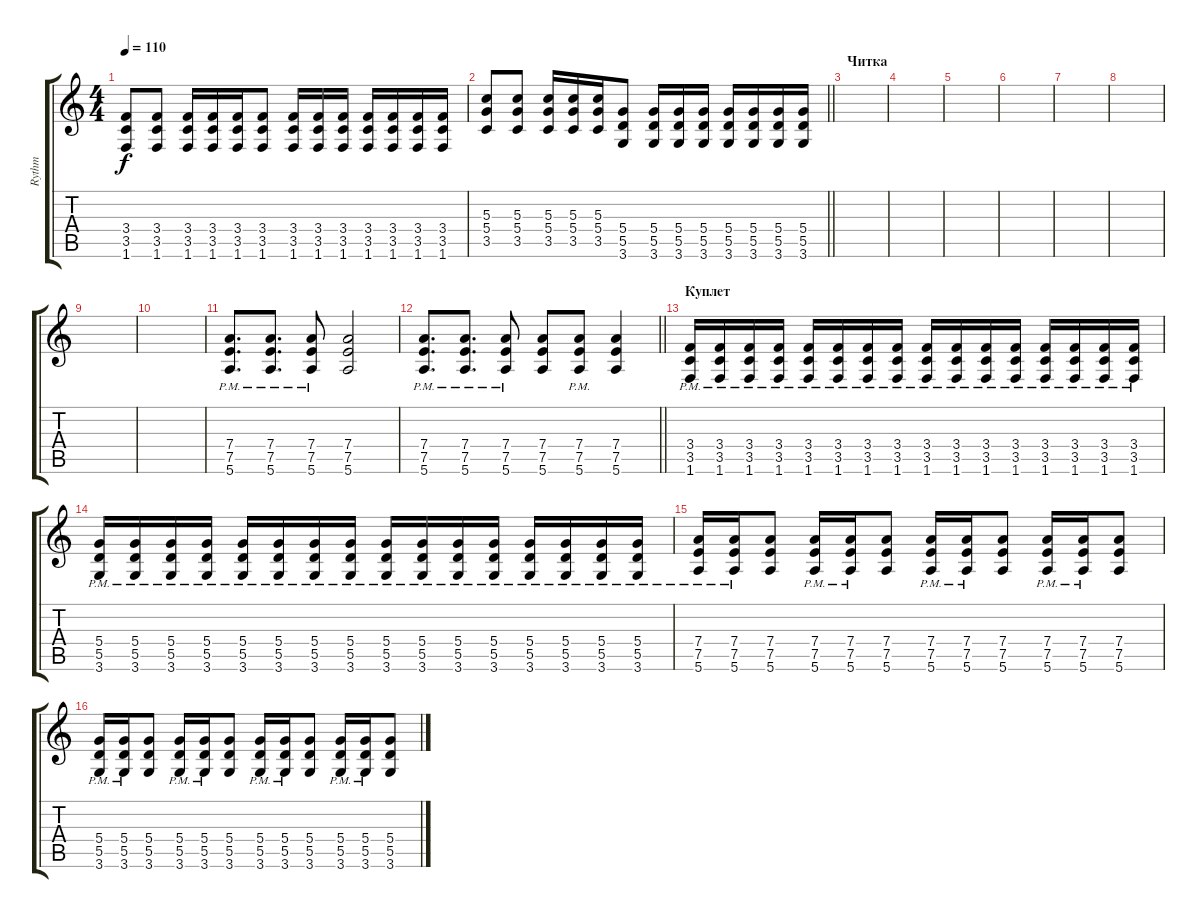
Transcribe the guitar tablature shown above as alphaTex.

\track ("Rythm" "Rythm") {instrument distortionguitar}
\staff {score tabs}
\tuning (E4 B3 G3 D3 A2 E2) {hide}
\ts (4 4)
\tempo 110
\clef g2
\ks c
(3.4 3.5 1.6).8{dy f} (3.4 3.5 1.6).8 (3.4 3.5 1.6).16 (3.4 3.5 1.6).16 (3.4 3.5 1.6).16 (3.4 3.5 1.6).8 (3.4 3.5 1.6).16 (3.4 3.5 1.6).16 (3.4 3.5 1.6).16 (3.4 3.5 1.6).16 (3.4 3.5 1.6).16 (3.4 3.5 1.6).16 (3.4 3.5 1.6).16 |
\barLineRight lightlight
(5.3 5.4 3.5).8 (5.3 5.4 3.5).8 (5.3 5.4 3.5).16 (5.3 5.4 3.5).16 (5.3 5.4 3.5).16 (5.4 5.5 3.6).8 (5.4 5.5 3.6).16 (5.4 5.5 3.6).16 (5.4 5.5 3.6).16 (5.4 5.5 3.6).16 (5.4 5.5 3.6).16 (5.4 5.5 3.6).16 (5.4 5.5 3.6).16 |
\section ("" "Читка")
|
|
|
|
|
|
|
|
(7.4{pm} 7.5{pm} 5.6{pm}).8{d} (7.4{pm} 7.5{pm} 5.6{pm}).8{d} (7.4{pm} 7.5{pm} 5.6{pm}).8 (7.4 7.5 5.6).2 |
\barLineRight lightlight
(7.4{pm} 7.5{pm} 5.6{pm}).8{d} (7.4{pm} 7.5{pm} 5.6{pm}).8{d} (7.4{pm} 7.5{pm} 5.6{pm}).8 (7.4 7.5 5.6).8 (7.4{pm} 7.5{pm} 5.6{pm}).8 (7.4 7.5 5.6).4 |
\section ("" "Куплет")
(3.4{pm} 3.5{pm} 1.6{pm}).16 (3.4{pm} 3.5{pm} 1.6{pm}).16 (3.4{pm} 3.5{pm} 1.6{pm}).16 (3.4{pm} 3.5{pm} 1.6{pm}).16 (3.4{pm} 3.5{pm} 1.6{pm}).16 (3.4{pm} 3.5{pm} 1.6{pm}).16 (3.4{pm} 3.5{pm} 1.6{pm}).16 (3.4{pm} 3.5{pm} 1.6{pm}).16 (3.4{pm} 3.5{pm} 1.6{pm}).16 (3.4{pm} 3.5{pm} 1.6{pm}).16 (3.4{pm} 3.5{pm} 1.6{pm}).16 (3.4{pm} 3.5{pm} 1.6{pm}).16 (3.4{pm} 3.5{pm} 1.6{pm}).16 (3.4{pm} 3.5{pm} 1.6{pm}).16 (3.4{pm} 3.5{pm} 1.6{pm}).16 (3.4{pm} 3.5{pm} 1.6{pm}).16 |
(5.4{pm} 5.5{pm} 3.6{pm}).16 (5.4{pm} 5.5{pm} 3.6{pm}).16 (5.4{pm} 5.5{pm} 3.6{pm}).16 (5.4{pm} 5.5{pm} 3.6{pm}).16 (5.4{pm} 5.5{pm} 3.6{pm}).16 (5.4{pm} 5.5{pm} 3.6{pm}).16 (5.4{pm} 5.5{pm} 3.6{pm}).16 (5.4{pm} 5.5{pm} 3.6{pm}).16 (5.4{pm} 5.5{pm} 3.6{pm}).16 (5.4{pm} 5.5{pm} 3.6{pm}).16 (5.4{pm} 5.5{pm} 3.6{pm}).16 (5.4{pm} 5.5{pm} 3.6{pm}).16 (5.4{pm} 5.5{pm} 3.6{pm}).16 (5.4{pm} 5.5{pm} 3.6{pm}).16 (5.4{pm} 5.5{pm} 3.6{pm}).16 (5.4{pm} 5.5{pm} 3.6{pm}).16 |
(7.4{pm} 7.5{pm} 5.6{pm}).16 (7.4{pm} 7.5{pm} 5.6{pm}).16 (7.4 7.5 5.6).8 (7.4{pm} 7.5{pm} 5.6{pm}).16 (7.4{pm} 7.5{pm} 5.6{pm}).16 (7.4 7.5 5.6).8 (7.4{pm} 7.5{pm} 5.6{pm}).16 (7.4{pm} 7.5{pm} 5.6{pm}).16 (7.4 7.5 5.6).8 (7.4{pm} 7.5{pm} 5.6{pm}).16 (7.4{pm} 7.5{pm} 5.6{pm}).16 (7.4 7.5 5.6).8 |
(5.4{pm} 5.5{pm} 3.6{pm}).16 (5.4{pm} 5.5{pm} 3.6{pm}).16 (5.4 5.5 3.6).8 (5.4{pm} 5.5{pm} 3.6{pm}).16 (5.4{pm} 5.5{pm} 3.6{pm}).16 (5.4 5.5 3.6).8 (5.4{pm} 5.5{pm} 3.6{pm}).16 (5.4{pm} 5.5{pm} 3.6{pm}).16 (5.4 5.5 3.6).8 (5.4{pm} 5.5{pm} 3.6{pm}).16 (5.4{pm} 5.5{pm} 3.6{pm}).16 (5.4 5.5 3.6).8
